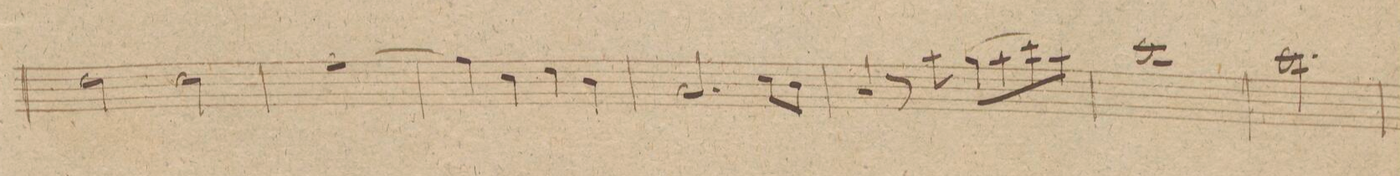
**kern	**dynam
*I"Oboi 1mo	*
*clefG2	*
*k[f#c#g#]	*
*met(c|)	*
*M2/2	*
2dd\	.
2cc#\	.
=56	=56
[1ff#	.
=57	=57
4ff#\]	.
4cc#\	.
4dd\	.
4b\	.
=58	=58
2.a/	.
8cc#\L	.
8b\J	.
=59	=59
4a/	.
8r	.
8aa\	.
(8gg#\L	.
8aa\	.
8ccc#\)	.
8aa\J	.
=60	=60
1ccc#	.
=61	=61
2.ccc#\	.
4r	.
=62	=62
*-	*-
